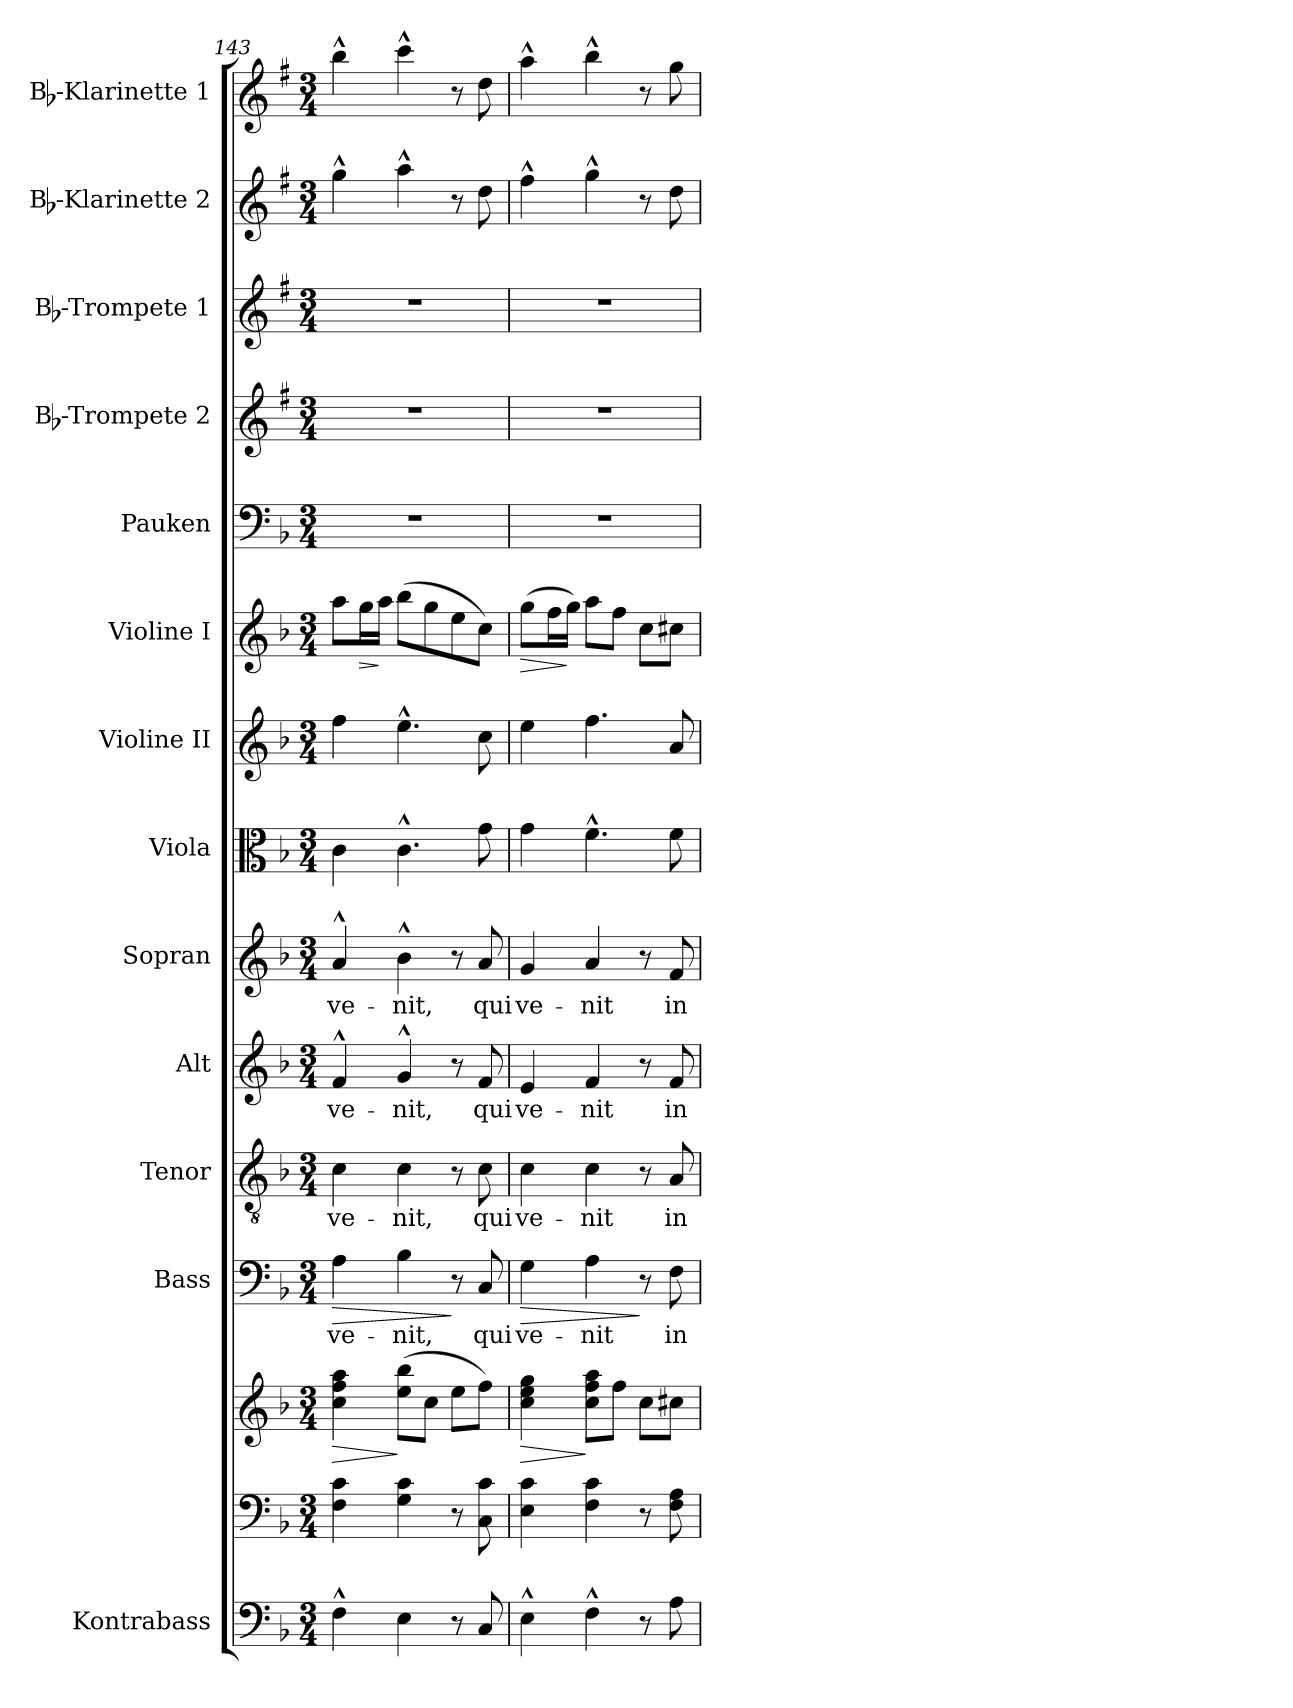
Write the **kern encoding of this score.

**kern	**kern	**kern	**dynam	**kern	**text	**dynam	**kern	**text	**kern	**text	**kern	**text	**kern	**kern	**kern	**dynam	**kern	**kern	**kern	**kern	**kern
*part14	*part13	*part13	*part13	*part12	*part12	*part12	*part11	*part11	*part10	*part10	*part9	*part9	*part8	*part7	*part6	*part6	*part5	*part4	*part3	*part2	*part1
*staff15	*staff14	*staff13	*staff13/14	*staff12	*staff12	*staff12	*staff11	*staff11	*staff10	*staff10	*staff9	*staff9	*staff8	*staff7	*staff6	*staff6	*staff5	*staff4	*staff3	*staff2	*staff1
*I"Kontrabass	*	*	*	*I"Bass	*	*	*I"Tenor	*	*I"Alt	*	*I"Sopran	*	*I"Viola	*I"Violine II	*I"Violine I	*	*I"Pauken	*I"Bb-Trompete 2	*I"Bb-Trompete 1	*I"Bb-Klarinette 2	*I"Bb-Klarinette 1
*I'Kb.	*	*	*	*I'B.	*	*	*I'T.	*	*I'A.	*	*I'S.	*	*I'Vla.	*I'Vl. II	*I'Vl. I	*	*I'Pk.	*I'Bb Trp. 2	*I'Bb Trp. 1	*I'Bb Kl. 2	*I'Bb Kl. 1
*clefF4	*clefF4	*clefG2	*	*clefF4	*	*	*clefGv2	*	*clefG2	*	*clefG2	*	*clefC3	*clefG2	*clefG2	*	*clefF4	*clefG2	*clefG2	*clefG2	*clefG2
*ITrd7c12	*	*	*	*	*	*	*	*	*	*	*	*	*	*	*	*	*	*ITrd1c2	*ITrd1c2	*ITrd1c2	*ITrd1c2
*k[b-]	*k[b-]	*k[b-]	*	*k[b-]	*	*	*k[b-]	*	*k[b-]	*	*k[b-]	*	*k[b-]	*k[b-]	*k[b-]	*	*k[b-]	*k[b-]	*k[b-]	*k[b-]	*k[b-]
*F:	*F:	*F:	*	*F:	*	*	*F:	*	*F:	*	*F:	*	*F:	*F:	*F:	*	*F:	*F:	*F:	*F:	*F:
*M3/4	*M3/4	*M3/4	*	*M3/4	*	*	*M3/4	*	*M3/4	*	*M3/4	*	*M3/4	*M3/4	*M3/4	*	*M3/4	*M3/4	*M3/4	*M3/4	*M3/4
=143	=143	=143	=143	=143	=143	=143	=143	=143	=143	=143	=143	=143	=143	=143	=143	=143	=143	=143	=143	=143	=143
!	!	!	!LO:HP:b	!	!LO:LY:b	!LO:HP:b	!	!LO:LY:b	!	!LO:LY:b	!	!LO:LY:b	!	!	!	!	!	!	!	!	!
4FF^^>\	4F\ 4c\	4cc\ 4ff\ 4aa\	>	4A\	ve-	>	4c\	ve-	4f^^>/	ve-	4a^^>/	ve-	4c\	4ff\	8aa\L	.	2.r	2.r	2.r	4ff^^>\	4aa^^>\
!	!	!	!	!	!	!	!	!	!	!	!	!	!	!	!	!LO:HP:b	!	!	!	!	!
.	.	.	.	.	.	.	.	.	.	.	.	.	.	.	16gg\L	>	.	.	.	.	.
.	.	.	.	.	.	.	.	.	.	.	.	.	.	.	16aa\JJ	]	.	.	.	.	.
!	!	!	!	!	!LO:LY:b	!	!	!LO:LY:b	!	!LO:LY:b	!	!LO:LY:b	!	!	!	!	!	!	!	!	!
4EE\	4G\ 4c\	(>8ee\ 8bb-\L	]	4B-\	-nit,	.	4c\	-nit,	4g^^>/	-nit,	4b-^^>\	-nit,	4.c^^>\	4.ee^^>\	(>8bb-\L	.	.	.	.	4gg^^>\	4bb-^^>\
.	.	8cc\J	.	.	.	.	.	.	.	.	.	.	.	.	8gg\	.	.	.	.	.	.
8r	8r	8ee\L	.	8r	.	]	8r	.	8r	.	8r	.	.	.	8ee\	.	.	.	.	8r	8r
!	!	!	!	!	!LO:LY:b	!	!	!LO:LY:b	!	!LO:LY:b	!	!LO:LY:b	!	!	!	!	!	!	!	!	!
8CC/	8C\ 8c\	8ff\J)	.	8C/	qui	.	8c\	qui	8f/	qui	8a/	qui	8g\	8cc\	8cc\J)	.	.	.	.	8cc\	8cc\
=144	=144	=144	=144	=144	=144	=144	=144	=144	=144	=144	=144	=144	=144	=144	=144	=144	=144	=144	=144	=144	=144
!	!	!	!LO:HP:b	!	!LO:LY:b	!LO:HP:b	!	!LO:LY:b	!	!LO:LY:b	!	!LO:LY:b	!	!	!	!LO:HP:b	!	!	!	!	!
4EE^^>\	4E\ 4c\	4cc\ 4ee\ 4gg\	>	4G\	ve-	>	4c\	ve-	4e/	ve-	4g/	ve-	4g\	4ee\	(>8gg\L	>	2.r	2.r	2.r	4ee^^>\	4gg^^>\
.	.	.	.	.	.	.	.	.	.	.	.	.	.	.	16ff\L	.	.	.	.	.	.
.	.	.	.	.	.	.	.	.	.	.	.	.	.	.	16gg\JJ)	]	.	.	.	.	.
!	!	!	!	!	!LO:LY:b	!	!	!LO:LY:b	!	!LO:LY:b	!	!LO:LY:b	!	!	!	!	!	!	!	!	!
4FF^^>\	4F\ 4c\	8cc\ 8ff\ 8aa\L	]	4A\	-nit	.	4c\	-nit	4f/	-nit	4a/	-nit	4.f^^>\	4.ff\	8aa\L	.	.	.	.	4ff^^>\	4aa^^>\
.	.	8ff\J	.	.	.	.	.	.	.	.	.	.	.	.	8ff\J	.	.	.	.	.	.
8r	8r	8cc\L	.	8r	.	]	8r	.	8r	.	8r	.	.	.	8cc\L	.	.	.	.	8r	8r
!	!	!	!	!	!LO:LY:b	!	!	!LO:LY:b	!	!LO:LY:b	!	!LO:LY:b	!	!	!	!	!	!	!	!	!
8AA\	8F\ 8A\	8cc#X\J	.	8F\	in	.	8A/	in	8f/	in	8f/	in	8f\	8a/	8cc#X\J	.	.	.	.	8cc\	8ff\
=	=	=	=	=	=	=	=	=	=	=	=	=	=	=	=	=	=	=	=	=	=
*-	*-	*-	*-	*-	*-	*-	*-	*-	*-	*-	*-	*-	*-	*-	*-	*-	*-	*-	*-	*-	*-
